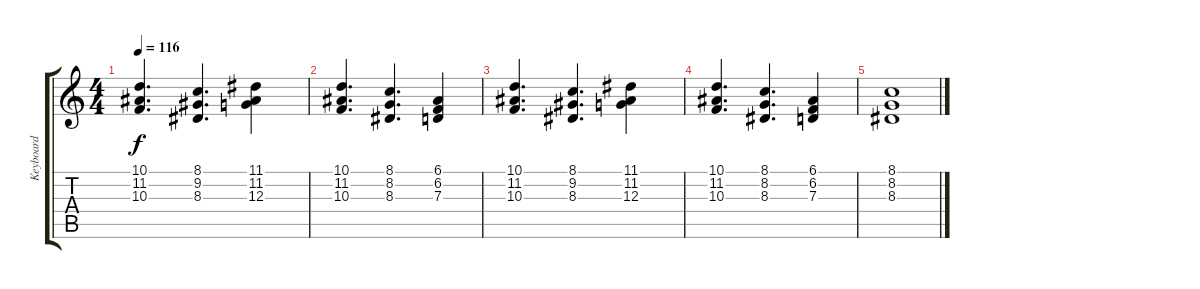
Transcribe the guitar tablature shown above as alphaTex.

\track ("Keyboard" "Keyboard") {instrument pad1newage}
\staff {score tabs}
\tuning (E4 B3 G3 D3 A2 E2) {hide}
\ts (4 4)
\tempo 116
\clef g2
\ks c
(10.1 11.2 10.3).4{d dy f} (8.1 9.2 8.3).4{d} (11.1 11.2 12.3).4 |
(10.1 11.2 10.3).4{d} (8.1 8.2 8.3).4{d} (6.1 6.2 7.3).4 |
(10.1 11.2 10.3).4{d} (8.1 9.2 8.3).4{d} (11.1 11.2 12.3).4 |
(10.1 11.2 10.3).4{d} (8.1 8.2 8.3).4{d} (6.1 6.2 7.3).4 |
(8.1 8.2 8.3).1
